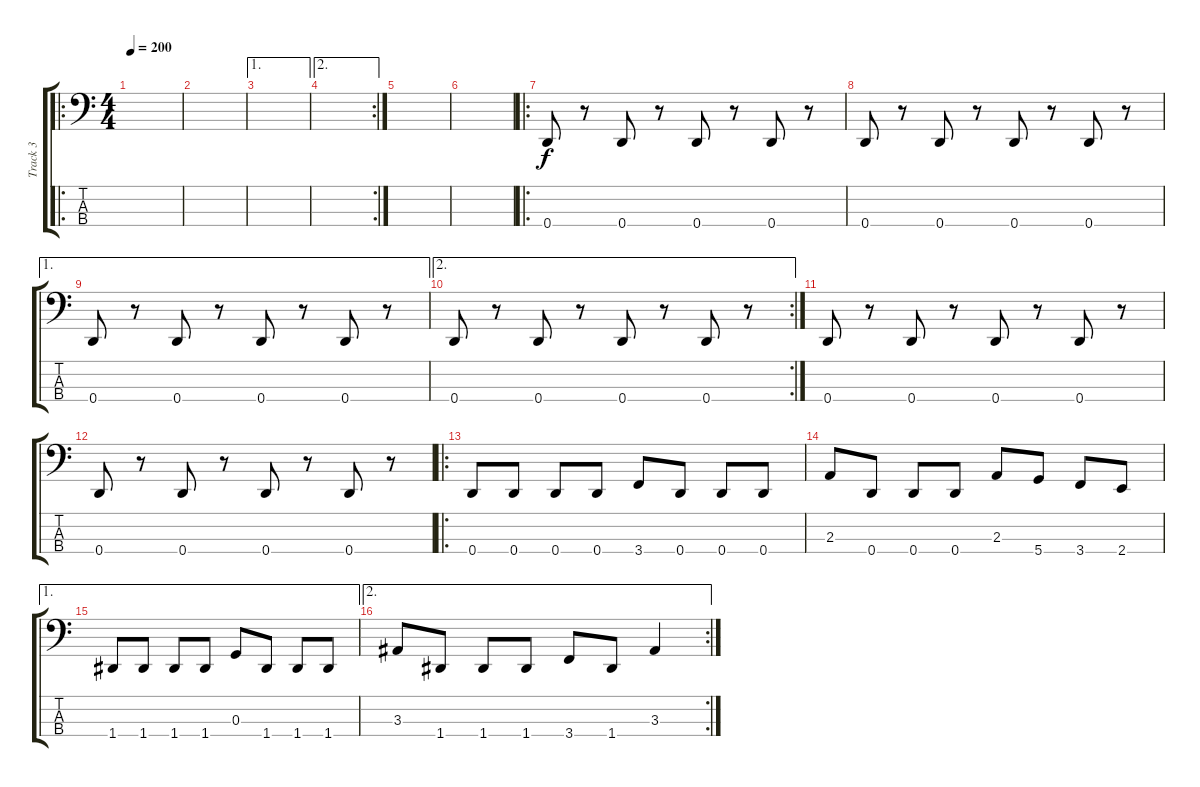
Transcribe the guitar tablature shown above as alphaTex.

\track ("Track 3" "Track 3") {instrument electricbassfinger}
\staff {score tabs}
\tuning (F2 C2 G1 D1) {hide}
\ro
\ts (4 4)
\tempo 200
\clef f4
\ks c
|
|
\ae 1
|
\ae 2
\rc 2
|
|
|
\ro
0.4.8 r.8 0.4.8 r.8 0.4.8 r.8 0.4.8 r.8 |
0.4.8 r.8 0.4.8 r.8 0.4.8 r.8 0.4.8 r.8 |
\ae 1
0.4.8 r.8 0.4.8 r.8 0.4.8 r.8 0.4.8 r.8 |
\ae 2
\rc 2
0.4.8 r.8 0.4.8 r.8 0.4.8 r.8 0.4.8 r.8 |
0.4.8 r.8 0.4.8 r.8 0.4.8 r.8 0.4.8 r.8 |
0.4.8 r.8 0.4.8 r.8 0.4.8 r.8 0.4.8 r.8 |
\ro
0.4.8 0.4.8 0.4.8 0.4.8 3.4.8 0.4.8 0.4.8 0.4.8 |
2.3.8 0.4.8 0.4.8 0.4.8 2.3.8 5.4.8 3.4.8 2.4.8 |
\ae 1
1.4.8 1.4.8 1.4.8 1.4.8 0.3.8 1.4.8 1.4.8 1.4.8 |
\ae 2
\rc 2
3.3.8 1.4.8 1.4.8 1.4.8 3.4.8 1.4.8 3.3.4
